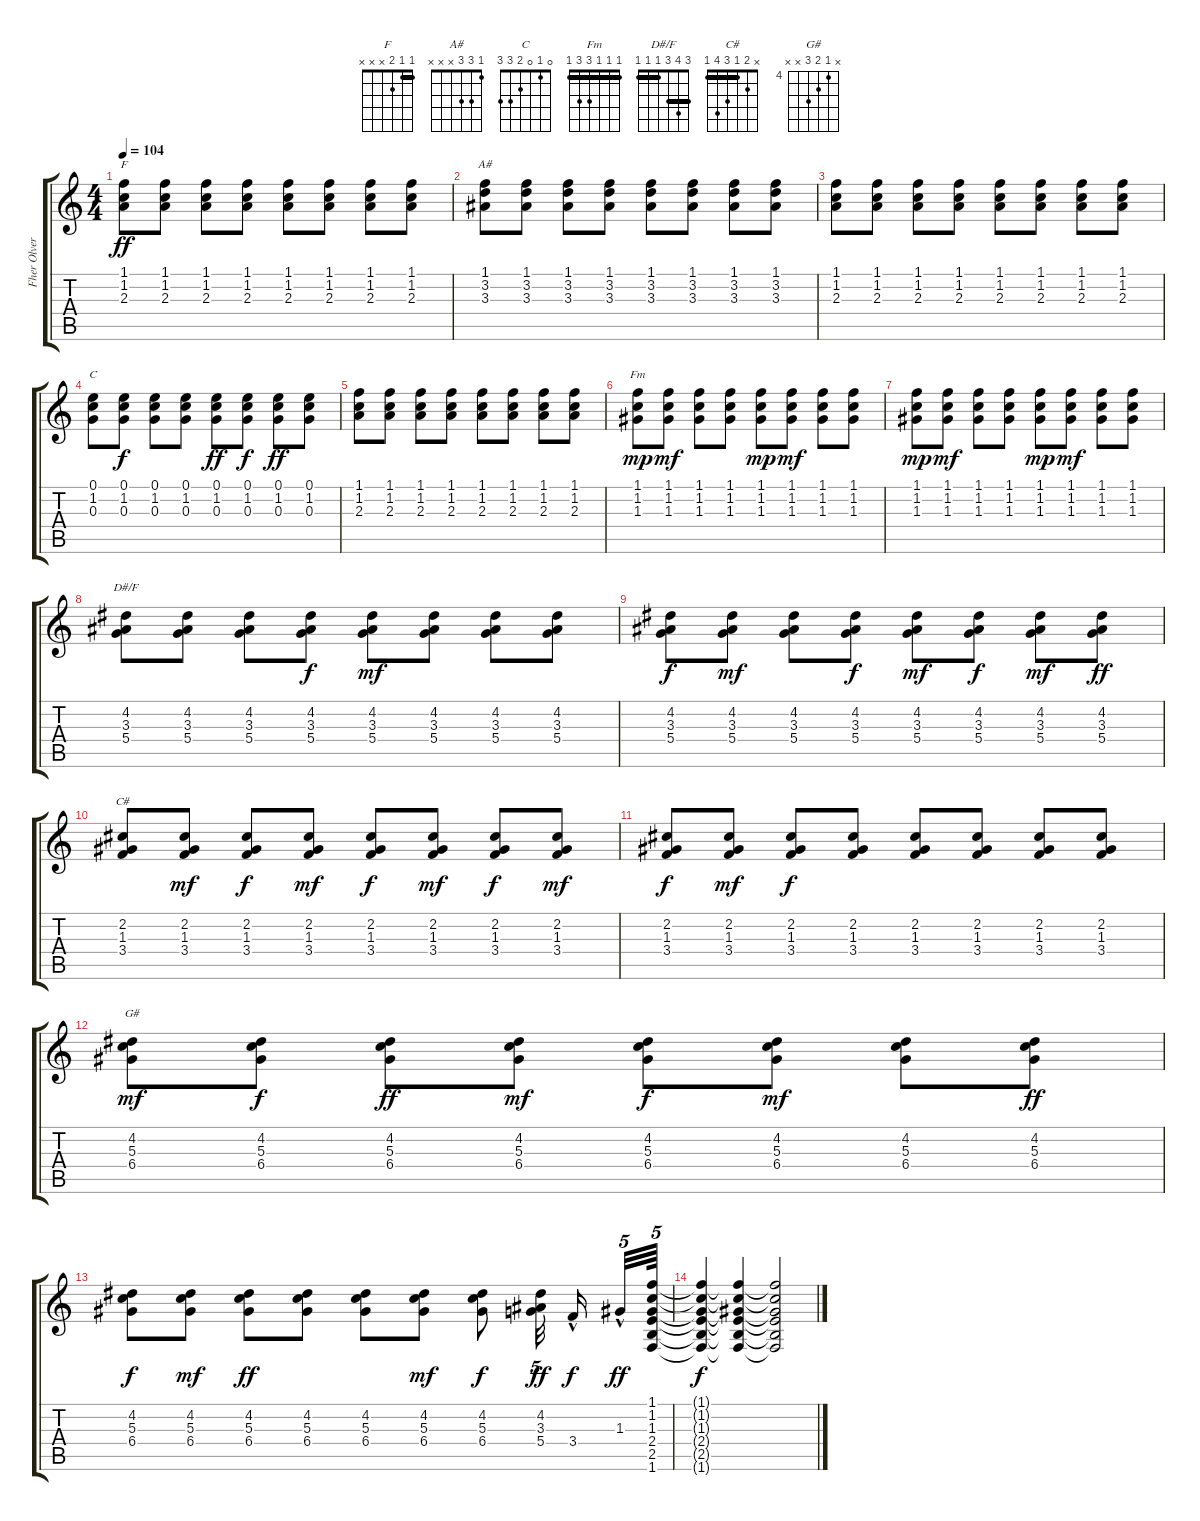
\track ("Fher Olvera" "Fher Olver") {instrument acousticguitarsteel}
\staff {score tabs}
\tuning (E4 B3 G3 D3 A2 E2) {hide}
\chord ("F" 1 1 2 x x x) {barre 1}
\chord ("A#" 1 3 3 x x x)
\chord ("C" 0 1 0 2 3 3)
\chord ("Fm" 1 1 1 3 3 1) {barre 1}
\chord ("D#/F" 3 4 3 1 1 1) {barre (1 3)}
\chord ("C#" x 2 1 3 4 1) {barre 1}
\chord ("G#" x 4 5 6 x x) {firstfret 4}
\ts (4 4)
\tempo 104
\clef g2
\ks c
(1.1 1.2 2.3).8{ch "F" dy ff} (1.1 1.2 2.3).8 (1.1 1.2 2.3).8 (1.1 1.2 2.3).8 (1.1 1.2 2.3).8 (1.1 1.2 2.3).8 (1.1 1.2 2.3).8 (1.1 1.2 2.3).8 |
(1.1 3.2 3.3).8{ch "A#"} (1.1 3.2 3.3).8 (1.1 3.2 3.3).8 (1.1 3.2 3.3).8 (1.1 3.2 3.3).8 (1.1 3.2 3.3).8 (1.1 3.2 3.3).8 (1.1 3.2 3.3).8 |
(1.1 1.2 2.3).8 (1.1 1.2 2.3).8 (1.1 1.2 2.3).8 (1.1 1.2 2.3).8 (1.1 1.2 2.3).8 (1.1 1.2 2.3).8 (1.1 1.2 2.3).8 (1.1 1.2 2.3).8 |
(0.1 1.2 0.3).8{ch "C"} (0.1 1.2 0.3).8{dy f} (0.1 1.2 0.3).8 (0.1 1.2 0.3).8 (0.1 1.2 0.3).8{dy ff} (0.1 1.2 0.3).8{dy f} (0.1 1.2 0.3).8{dy ff} (0.1 1.2 0.3).8 |
(1.1 1.2 2.3).8 (1.1 1.2 2.3).8 (1.1 1.2 2.3).8 (1.1 1.2 2.3).8 (1.1 1.2 2.3).8 (1.1 1.2 2.3).8 (1.1 1.2 2.3).8 (1.1 1.2 2.3).8 |
(1.1 1.2 1.3).8{ch "Fm" dy mp} (1.1 1.2 1.3).8{dy mf} (1.1 1.2 1.3).8 (1.1 1.2 1.3).8 (1.1 1.2 1.3).8{dy mp} (1.1 1.2 1.3).8{dy mf} (1.1 1.2 1.3).8 (1.1 1.2 1.3).8 |
(1.1 1.2 1.3).8{dy mp} (1.1 1.2 1.3).8{dy mf} (1.1 1.2 1.3).8 (1.1 1.2 1.3).8 (1.1 1.2 1.3).8{dy mp} (1.1 1.2 1.3).8{dy mf} (1.1 1.2 1.3).8 (1.1 1.2 1.3).8 |
(4.2 3.3 5.4).8{ch "D#/F"} (4.2 3.3 5.4).8 (4.2 3.3 5.4).8 (4.2 3.3 5.4).8{dy f} (4.2 3.3 5.4).8{dy mf} (4.2 3.3 5.4).8 (4.2 3.3 5.4).8 (4.2 3.3 5.4).8 |
(4.2 3.3 5.4).8{dy f} (4.2 3.3 5.4).8{dy mf} (4.2 3.3 5.4).8 (4.2 3.3 5.4).8{dy f} (4.2 3.3 5.4).8{dy mf} (4.2 3.3 5.4).8{dy f} (4.2 3.3 5.4).8{dy mf} (4.2 3.3 5.4).8{dy ff} |
(2.2 1.3 3.4).8{ch "C#"} (2.2 1.3 3.4).8{dy mf} (2.2 1.3 3.4).8{dy f} (2.2 1.3 3.4).8{dy mf} (2.2 1.3 3.4).8{dy f} (2.2 1.3 3.4).8{dy mf} (2.2 1.3 3.4).8{dy f} (2.2 1.3 3.4).8{dy mf} |
(2.2 1.3 3.4).8{dy f} (2.2 1.3 3.4).8{dy mf} (2.2 1.3 3.4).8{dy f} (2.2 1.3 3.4).8 (2.2 1.3 3.4).8 (2.2 1.3 3.4).8 (2.2 1.3 3.4).8 (2.2 1.3 3.4).8 |
(4.2 5.3 6.4).8{ch "G#" dy mf} (4.2 5.3 6.4).8{dy f} (4.2 5.3 6.4).8{dy ff} (4.2 5.3 6.4).8{dy mf} (4.2 5.3 6.4).8{dy f} (4.2 5.3 6.4).8{dy mf} (4.2 5.3 6.4).8 (4.2 5.3 6.4).8{dy ff} |
(4.2 5.3 6.4).8{dy f} (4.2 5.3 6.4).8{dy mf} (4.2 5.3 6.4).8{dy ff} (4.2 5.3 6.4).8 (4.2 5.3 6.4).8 (4.2 5.3 6.4).8{dy mf} (4.2 5.3 6.4).8{dy f} (4.2 3.3 5.4).32{tu (5 4) dy ff} 3.4{hac}.16{dy f} 1.3{hac}.32{tu (5 4) dy ff} (1.1 1.2 1.3 2.4 2.5 1.6).64{tu (5 4)} |
(1.1{t} 1.2{t} 1.3{t} 2.4{t} 2.5{t} 1.6{t}).4{dy f} (1.1{t} 1.2{t} 1.3{t} 2.4{t} 2.5{t} 1.6{t}).4 (1.1{t} 1.2{t} 1.3{t} 2.4{t} 2.5{t} 1.6{t}).2
